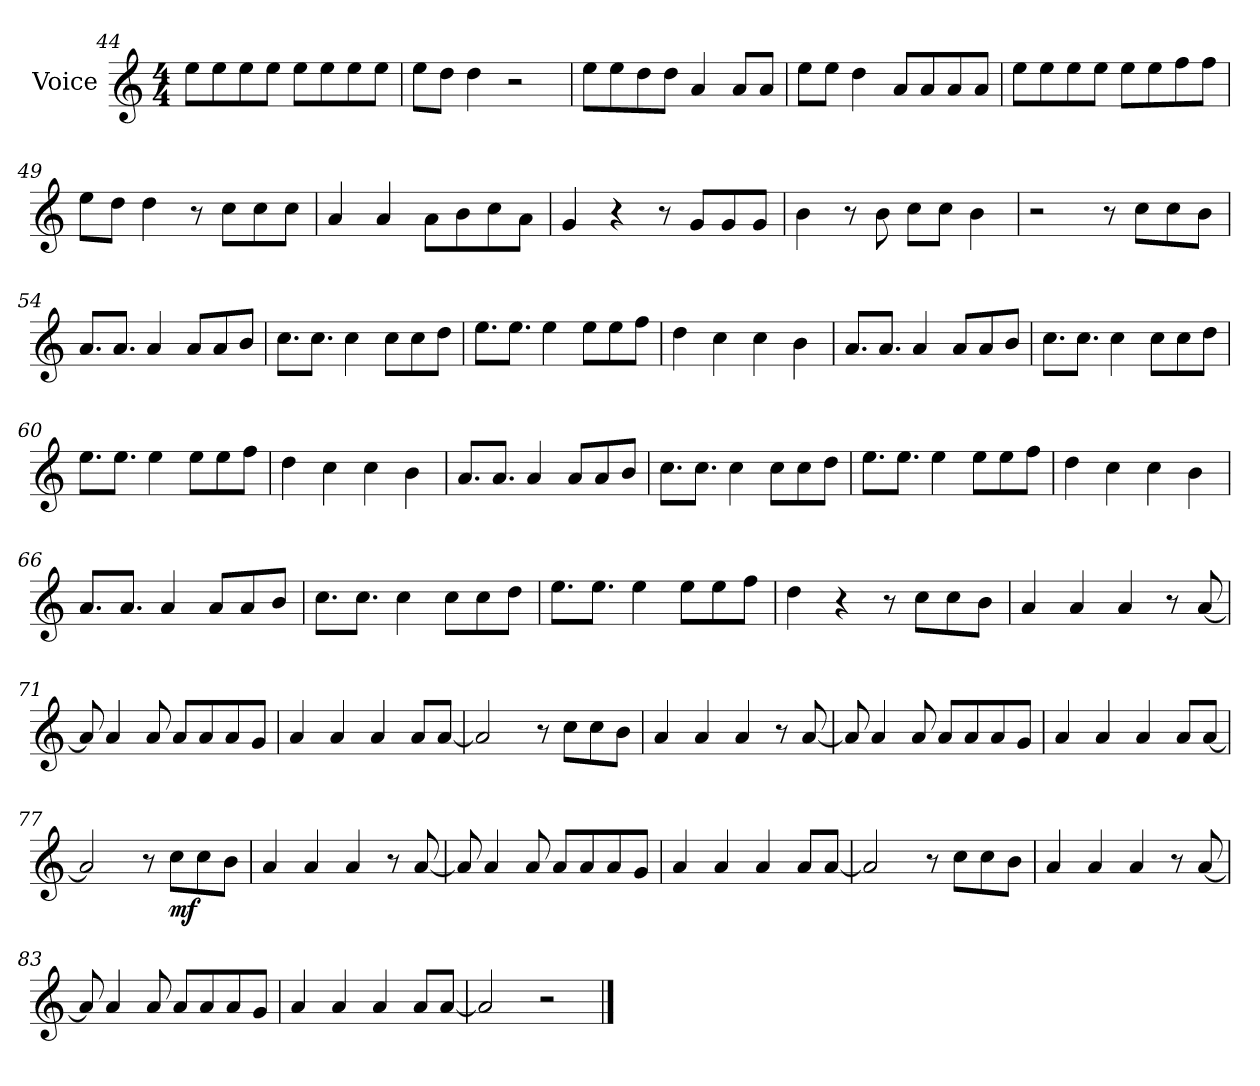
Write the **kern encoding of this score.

**kern	**dynam
*part1	*part1
*staff1	*staff1
*I"Voice	*
*I'Vc.	*
*clefG2	*
*k[]	*
*M4/4	*
=44	=44
8eeL	.
8ee	.
8ee	.
8eeJ	.
8eeL	.
8ee	.
8ee	.
8eeJ	.
=45	=45
8eeL	.
8ddJ	.
4dd	.
2r	.
=46	=46
8eeL	.
8ee	.
8dd	.
8ddJ	.
4a	.
8aL	.
8aJ	.
=47	=47
8eeL	.
8eeJ	.
4dd	.
8aL	.
8a	.
8a	.
8aJ	.
=48	=48
8eeL	.
8ee	.
8ee	.
8eeJ	.
8eeL	.
8ee	.
8ff	.
8ffJ	.
=49	=49
8eeL	.
8ddJ	.
4dd	.
8r	.
8ccL	.
8cc	.
8ccJ	.
=50	=50
4a	.
4a	.
8aL	.
8b	.
8cc	.
8aJ	.
=51	=51
4g	.
4r	.
8r	.
8gL	.
8g	.
8gJ	.
=52	=52
4b	.
8r	.
8b	.
8ccL	.
8ccJ	.
4b	.
=53	=53
2r	.
8r	.
8ccL	.
8cc	.
8bJ	.
=54	=54
8.aL	.
8.aJ	.
4a	.
8aL	.
8a	.
8bJ	.
=55	=55
8.ccL	.
8.ccJ	.
4cc	.
8ccL	.
8cc	.
8ddJ	.
=56	=56
8.eeL	.
8.eeJ	.
4ee	.
8eeL	.
8ee	.
8ffJ	.
=57	=57
4dd	.
4cc	.
4cc	.
4b	.
=58	=58
8.aL	.
8.aJ	.
4a	.
8aL	.
8a	.
8bJ	.
=59	=59
8.ccL	.
8.ccJ	.
4cc	.
8ccL	.
8cc	.
8ddJ	.
=60	=60
8.eeL	.
8.eeJ	.
4ee	.
8eeL	.
8ee	.
8ffJ	.
=61	=61
4dd	.
4cc	.
4cc	.
4b	.
=62	=62
8.aL	.
8.aJ	.
4a	.
8aL	.
8a	.
8bJ	.
=63	=63
8.ccL	.
8.ccJ	.
4cc	.
8ccL	.
8cc	.
8ddJ	.
=64	=64
8.eeL	.
8.eeJ	.
4ee	.
8eeL	.
8ee	.
8ffJ	.
=65	=65
4dd	.
4cc	.
4cc	.
4b	.
=66	=66
8.aL	.
8.aJ	.
4a	.
8aL	.
8a	.
8bJ	.
=67	=67
8.ccL	.
8.ccJ	.
4cc	.
8ccL	.
8cc	.
8ddJ	.
=68	=68
8.eeL	.
8.eeJ	.
4ee	.
8eeL	.
8ee	.
8ffJ	.
=69	=69
4dd	.
4r	.
8r	.
8ccL	.
8cc	.
8bJ	.
=70	=70
4a	.
4a	.
4a	.
8r	.
[8a	.
=71	=71
8a]	.
4a	.
8a	.
8aL	.
8a	.
8a	.
8gJ	.
=72	=72
4a	.
4a	.
4a	.
8aL	.
[8aJ	.
=73	=73
2a]	.
8r	.
8ccL	.
8cc	.
8bJ	.
=74	=74
4a	.
4a	.
4a	.
8r	.
[8a	.
=75	=75
8a]	.
4a	.
8a	.
8aL	.
8a	.
8a	.
8gJ	.
=76	=76
4a	.
4a	.
4a	.
8aL	.
[8aJ	.
=77	=77
2a]	.
8r	.
!	!LO:DY:b
8ccL	mf
8cc	.
8bJ	.
=78	=78
4a	.
4a	.
4a	.
8r	.
[8a	.
=79	=79
8a]	.
4a	.
8a	.
8aL	.
8a	.
8a	.
8gJ	.
=80	=80
4a	.
4a	.
4a	.
8aL	.
[8aJ	.
=81	=81
2a]	.
8r	.
8ccL	.
8cc	.
8bJ	.
=82	=82
4a	.
4a	.
4a	.
8r	.
[8a	.
=83	=83
8a]	.
4a	.
8a	.
8aL	.
8a	.
8a	.
8gJ	.
=84	=84
4a	.
4a	.
4a	.
8aL	.
[8aJ	.
=85	=85
2a]	.
2r	.
==	==
*-	*-
